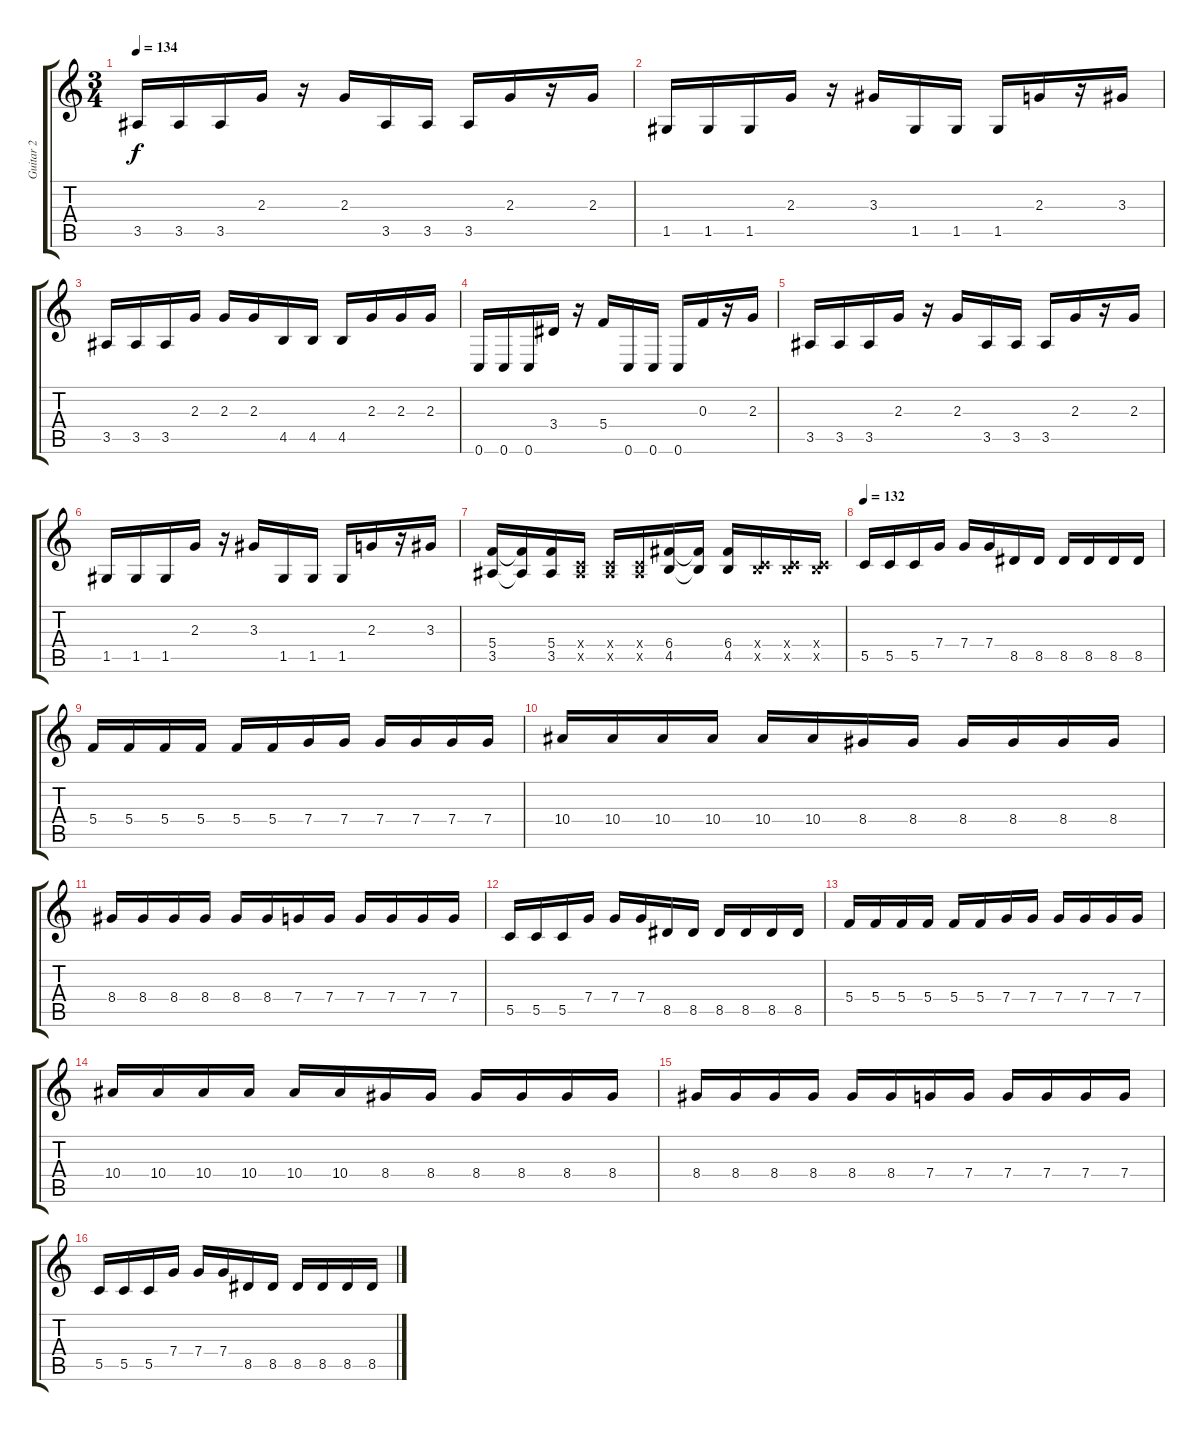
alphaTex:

\track ("Guitar 2" "Guitar 2") {instrument overdrivenguitar}
\staff {score tabs}
\tuning (D4 A3 F3 C3 G2 C2) {hide}
\ts (3 4)
\tempo 134
\clef g2
\ks c
3.5.16{dy f} 3.5.16 3.5.16 2.3.16 r.16 2.3.16 3.5.16 3.5.16 3.5.16 2.3.16 r.16 2.3.16 |
1.5.16 1.5.16 1.5.16 2.3.16 r.16 3.3.16 1.5.16 1.5.16 1.5.16 2.3.16 r.16 3.3.16 |
3.5.16 3.5.16 3.5.16 2.3.16 2.3.16 2.3.16 4.5.16 4.5.16 4.5.16 2.3.16 2.3.16 2.3.16 |
0.6.16 0.6.16 0.6.16 3.4.16 r.16 5.4.16 0.6.16 0.6.16 0.6.16 0.3.16 r.16 2.3.16 |
3.5.16 3.5.16 3.5.16 2.3.16 r.16 2.3.16 3.5.16 3.5.16 3.5.16 2.3.16 r.16 2.3.16 |
1.5.16 1.5.16 1.5.16 2.3.16 r.16 3.3.16 1.5.16 1.5.16 1.5.16 2.3.16 r.16 3.3.16 |
(5.4 3.5).16 (5.4{t} 3.5{t}).16 (5.4 3.5).16 (0.4{x} 3.5{x}).16 (0.4{x} 3.5{x}).16 (0.4{x} 3.5{x}).16 (6.4 4.5).16 (6.4{t} 4.5{t}).16 (6.4 4.5).16 (0.4{x} 4.5{x}).16 (0.4{x} 4.5{x}).16 (0.4{x} 4.5{x}).16 |
\tempo 132
5.5.16 5.5.16 5.5.16 7.4.16 7.4.16 7.4.16 8.5.16 8.5.16 8.5.16 8.5.16 8.5.16 8.5.16 |
5.4.16 5.4.16 5.4.16 5.4.16 5.4.16 5.4.16 7.4.16 7.4.16 7.4.16 7.4.16 7.4.16 7.4.16 |
10.4.16 10.4.16 10.4.16 10.4.16 10.4.16 10.4.16 8.4.16 8.4.16 8.4.16 8.4.16 8.4.16 8.4.16 |
8.4.16 8.4.16 8.4.16 8.4.16 8.4.16 8.4.16 7.4.16 7.4.16 7.4.16 7.4.16 7.4.16 7.4.16 |
5.5.16 5.5.16 5.5.16 7.4.16 7.4.16 7.4.16 8.5.16 8.5.16 8.5.16 8.5.16 8.5.16 8.5.16 |
5.4.16 5.4.16 5.4.16 5.4.16 5.4.16 5.4.16 7.4.16 7.4.16 7.4.16 7.4.16 7.4.16 7.4.16 |
10.4.16 10.4.16 10.4.16 10.4.16 10.4.16 10.4.16 8.4.16 8.4.16 8.4.16 8.4.16 8.4.16 8.4.16 |
8.4.16 8.4.16 8.4.16 8.4.16 8.4.16 8.4.16 7.4.16 7.4.16 7.4.16 7.4.16 7.4.16 7.4.16 |
5.5.16 5.5.16 5.5.16 7.4.16 7.4.16 7.4.16 8.5.16 8.5.16 8.5.16 8.5.16 8.5.16 8.5.16
